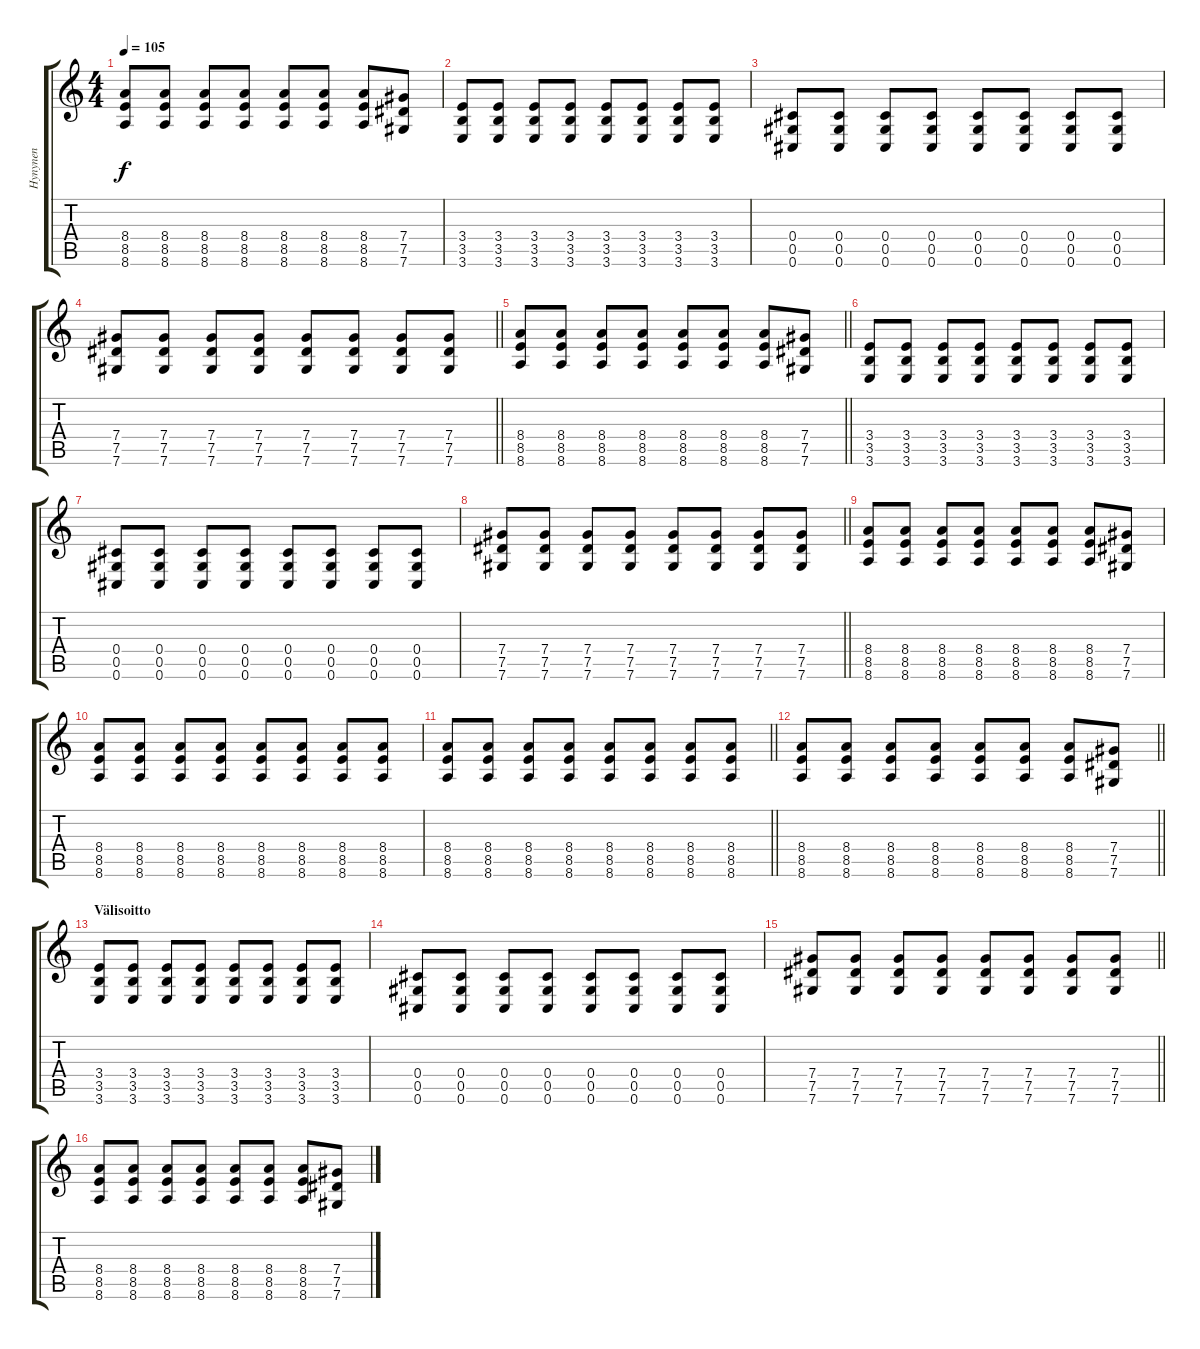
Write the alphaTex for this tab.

\track ("Hynynen" "Hynynen") {instrument distortionguitar}
\staff {score tabs}
\tuning (Eb4 Bb3 Gb3 Db3 Ab2 Db2) {hide}
\ts (4 4)
\tempo 105
\clef g2
\ks c
(8.4 8.5 8.6).8{dy f} (8.4 8.5 8.6).8 (8.4 8.5 8.6).8 (8.4 8.5 8.6).8 (8.4 8.5 8.6).8 (8.4 8.5 8.6).8 (8.4 8.5 8.6).8 (7.4 7.5 7.6).8 |
(3.4 3.5 3.6).8 (3.4 3.5 3.6).8 (3.4 3.5 3.6).8 (3.4 3.5 3.6).8 (3.4 3.5 3.6).8 (3.4 3.5 3.6).8 (3.4 3.5 3.6).8 (3.4 3.5 3.6).8 |
(0.4 0.5 0.6).8 (0.4 0.5 0.6).8 (0.4 0.5 0.6).8 (0.4 0.5 0.6).8 (0.4 0.5 0.6).8 (0.4 0.5 0.6).8 (0.4 0.5 0.6).8 (0.4 0.5 0.6).8 |
\barLineRight lightlight
(7.4 7.5 7.6).8 (7.4 7.5 7.6).8 (7.4 7.5 7.6).8 (7.4 7.5 7.6).8 (7.4 7.5 7.6).8 (7.4 7.5 7.6).8 (7.4 7.5 7.6).8 (7.4 7.5 7.6).8 |
\section ("" "")
\barLineRight lightlight
(8.4 8.5 8.6).8 (8.4 8.5 8.6).8 (8.4 8.5 8.6).8 (8.4 8.5 8.6).8 (8.4 8.5 8.6).8 (8.4 8.5 8.6).8 (8.4 8.5 8.6).8 (7.4 7.5 7.6).8 |
\section ("" "")
(3.4 3.5 3.6).8 (3.4 3.5 3.6).8 (3.4 3.5 3.6).8 (3.4 3.5 3.6).8 (3.4 3.5 3.6).8 (3.4 3.5 3.6).8 (3.4 3.5 3.6).8 (3.4 3.5 3.6).8 |
(0.4 0.5 0.6).8 (0.4 0.5 0.6).8 (0.4 0.5 0.6).8 (0.4 0.5 0.6).8 (0.4 0.5 0.6).8 (0.4 0.5 0.6).8 (0.4 0.5 0.6).8 (0.4 0.5 0.6).8 |
\barLineRight lightlight
(7.4 7.5 7.6).8 (7.4 7.5 7.6).8 (7.4 7.5 7.6).8 (7.4 7.5 7.6).8 (7.4 7.5 7.6).8 (7.4 7.5 7.6).8 (7.4 7.5 7.6).8 (7.4 7.5 7.6).8 |
(8.4 8.5 8.6).8 (8.4 8.5 8.6).8 (8.4 8.5 8.6).8 (8.4 8.5 8.6).8 (8.4 8.5 8.6).8 (8.4 8.5 8.6).8 (8.4 8.5 8.6).8 (7.4 7.5 7.6).8 |
(8.4 8.5 8.6).8 (8.4 8.5 8.6).8 (8.4 8.5 8.6).8 (8.4 8.5 8.6).8 (8.4 8.5 8.6).8 (8.4 8.5 8.6).8 (8.4 8.5 8.6).8 (8.4 8.5 8.6).8 |
\barLineRight lightlight
(8.4 8.5 8.6).8 (8.4 8.5 8.6).8 (8.4 8.5 8.6).8 (8.4 8.5 8.6).8 (8.4 8.5 8.6).8 (8.4 8.5 8.6).8 (8.4 8.5 8.6).8 (8.4 8.5 8.6).8 |
\section ("" "")
\barLineRight lightlight
(8.4 8.5 8.6).8 (8.4 8.5 8.6).8 (8.4 8.5 8.6).8 (8.4 8.5 8.6).8 (8.4 8.5 8.6).8 (8.4 8.5 8.6).8 (8.4 8.5 8.6).8 (7.4 7.5 7.6).8 |
\section ("" "Välisoitto")
(3.4 3.5 3.6).8 (3.4 3.5 3.6).8 (3.4 3.5 3.6).8 (3.4 3.5 3.6).8 (3.4 3.5 3.6).8 (3.4 3.5 3.6).8 (3.4 3.5 3.6).8 (3.4 3.5 3.6).8 |
(0.4 0.5 0.6).8 (0.4 0.5 0.6).8 (0.4 0.5 0.6).8 (0.4 0.5 0.6).8 (0.4 0.5 0.6).8 (0.4 0.5 0.6).8 (0.4 0.5 0.6).8 (0.4 0.5 0.6).8 |
\barLineRight lightlight
(7.4 7.5 7.6).8 (7.4 7.5 7.6).8 (7.4 7.5 7.6).8 (7.4 7.5 7.6).8 (7.4 7.5 7.6).8 (7.4 7.5 7.6).8 (7.4 7.5 7.6).8 (7.4 7.5 7.6).8 |
(8.4 8.5 8.6).8 (8.4 8.5 8.6).8 (8.4 8.5 8.6).8 (8.4 8.5 8.6).8 (8.4 8.5 8.6).8 (8.4 8.5 8.6).8 (8.4 8.5 8.6).8 (7.4 7.5 7.6).8
